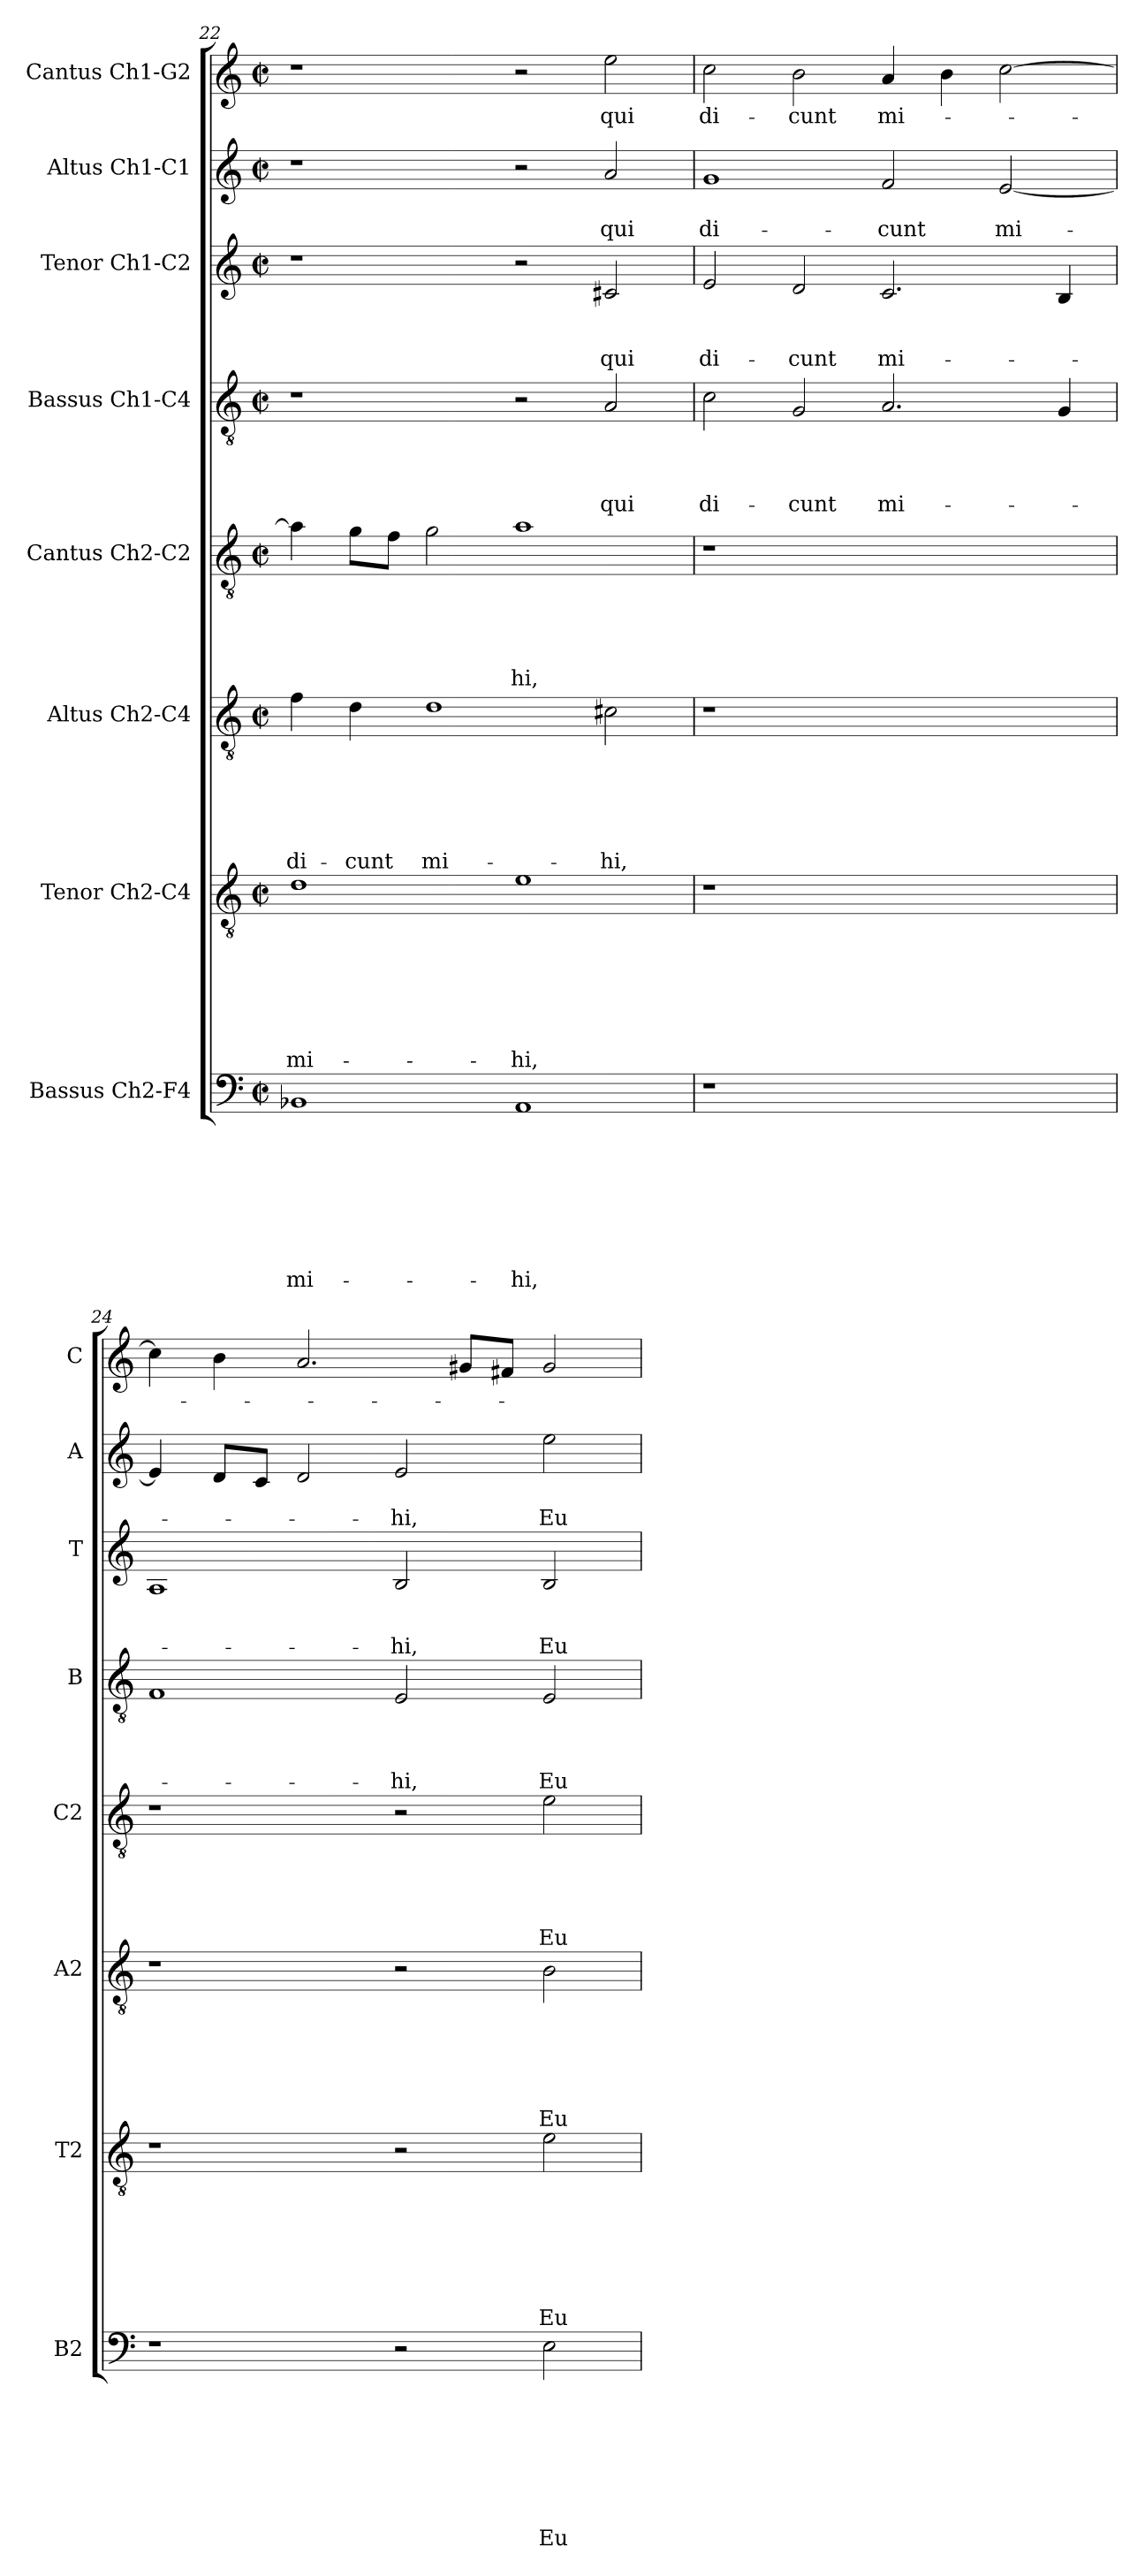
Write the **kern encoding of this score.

**kern	**text	**text	**text	**text	**text	**text	**text	**text	**kern	**text	**text	**text	**text	**text	**text	**text	**kern	**text	**text	**text	**text	**text	**text	**kern	**text	**text	**text	**text	**text	**kern	**text	**text	**text	**text	**kern	**text	**text	**text	**kern	**text	**text	**kern	**text
*part8	*part8	*part8	*part8	*part8	*part8	*part8	*part8	*part8	*part7	*part7	*part7	*part7	*part7	*part7	*part7	*part7	*part6	*part6	*part6	*part6	*part6	*part6	*part6	*part5	*part5	*part5	*part5	*part5	*part5	*part4	*part4	*part4	*part4	*part4	*part3	*part3	*part3	*part3	*part2	*part2	*part2	*part1	*part1
*staff8	*staff8	*staff8	*staff8	*staff8	*staff8	*staff8	*staff8	*staff8	*staff7	*staff7	*staff7	*staff7	*staff7	*staff7	*staff7	*staff7	*staff6	*staff6	*staff6	*staff6	*staff6	*staff6	*staff6	*staff5	*staff5	*staff5	*staff5	*staff5	*staff5	*staff4	*staff4	*staff4	*staff4	*staff4	*staff3	*staff3	*staff3	*staff3	*staff2	*staff2	*staff2	*staff1	*staff1
*I"Bassus Ch2-F4	*	*	*	*	*	*	*	*	*I"Tenor Ch2-C4	*	*	*	*	*	*	*	*I"Altus Ch2-C4	*	*	*	*	*	*	*I"Cantus Ch2-C2	*	*	*	*	*	*I"Bassus Ch1-C4	*	*	*	*	*I"Tenor Ch1-C2	*	*	*	*I"Altus Ch1-C1	*	*	*I"Cantus Ch1-G2	*
*I'B2	*	*	*	*	*	*	*	*	*I'T2	*	*	*	*	*	*	*	*I'A2	*	*	*	*	*	*	*I'C2	*	*	*	*	*	*I'B	*	*	*	*	*I'T	*	*	*	*I'A	*	*	*I'C	*
*clefF4	*	*	*	*	*	*	*	*	*clefGv2	*	*	*	*	*	*	*	*clefGv2	*	*	*	*	*	*	*clefGv2	*	*	*	*	*	*clefGv2	*	*	*	*	*clefG2	*	*	*	*clefG2	*	*	*clefG2	*
*k[]	*	*	*	*	*	*	*	*	*k[]	*	*	*	*	*	*	*	*k[]	*	*	*	*	*	*	*k[]	*	*	*	*	*	*k[]	*	*	*	*	*k[]	*	*	*	*k[]	*	*	*k[]	*
*C:	*	*	*	*	*	*	*	*	*C:	*	*	*	*	*	*	*	*C:	*	*	*	*	*	*	*C:	*	*	*	*	*	*C:	*	*	*	*	*C:	*	*	*	*C:	*	*	*C:	*
*M2/2	*	*	*	*	*	*	*	*	*M2/2	*	*	*	*	*	*	*	*M2/2	*	*	*	*	*	*	*M2/2	*	*	*	*	*	*M2/2	*	*	*	*	*M2/2	*	*	*	*M2/2	*	*	*M2/2	*
*met(c|)	*	*	*	*	*	*	*	*	*met(c|)	*	*	*	*	*	*	*	*met(c|)	*	*	*	*	*	*	*met(c|)	*	*	*	*	*	*met(c|)	*	*	*	*	*met(c|)	*	*	*	*met(c|)	*	*	*met(c|)	*
=22	=22	=22	=22	=22	=22	=22	=22	=22	=22	=22	=22	=22	=22	=22	=22	=22	=22	=22	=22	=22	=22	=22	=22	=22	=22	=22	=22	=22	=22	=22	=22	=22	=22	=22	=22	=22	=22	=22	=22	=22	=22	=22	=22
!	!	!	!	!	!	!	!	!LO:LY:b	!	!	!	!	!	!	!	!LO:LY:b	!	!	!	!	!	!	!LO:LY:b	!	!	!	!	!	!	!	!	!	!	!	!	!	!	!	!	!	!	!	!
1BB-X	.	.	.	.	.	.	.	mi-	1d	.	.	.	.	.	.	mi-	4f\	.	.	.	.	.	di-	4a\]	.	.	.	.	.	1r	.	.	.	.	1r	.	.	.	1r	.	.	1r	.
!	!	!	!	!	!	!	!	!	!	!	!	!	!	!	!	!	!	!	!	!	!	!	!LO:LY:b	!	!	!	!	!	!	!	!	!	!	!	!	!	!	!	!	!	!	!	!
.	.	.	.	.	.	.	.	.	.	.	.	.	.	.	.	.	4d\	.	.	.	.	.	-cunt	8g\L	.	.	.	.	.	.	.	.	.	.	.	.	.	.	.	.	.	.	.
.	.	.	.	.	.	.	.	.	.	.	.	.	.	.	.	.	.	.	.	.	.	.	.	8f\J	.	.	.	.	.	.	.	.	.	.	.	.	.	.	.	.	.	.	.
!	!	!	!	!	!	!	!	!	!	!	!	!	!	!	!	!	!	!	!	!	!	!	!LO:LY:b	!	!	!	!	!	!	!	!	!	!	!	!	!	!	!	!	!	!	!	!
.	.	.	.	.	.	.	.	.	.	.	.	.	.	.	.	.	1d	.	.	.	.	.	mi-	2g\	.	.	.	.	.	.	.	.	.	.	.	.	.	.	.	.	.	.	.
!	!	!	!	!	!	!	!	!LO:LY:b	!	!	!	!	!	!	!	!LO:LY:b	!	!	!	!	!	!	!	!	!	!	!	!	!LO:LY:b	!	!	!	!	!	!	!	!	!	!	!	!	!	!
1AA	.	.	.	.	.	.	.	-hi,	1e	.	.	.	.	.	.	-hi,	.	.	.	.	.	.	.	1a	.	.	.	.	-hi,	2r	.	.	.	.	2r	.	.	.	2r	.	.	2r	.
!	!	!	!	!	!	!	!	!	!	!	!	!	!	!	!	!	!	!	!	!	!	!	!LO:LY:b	!	!	!	!	!	!	!	!	!	!	!LO:LY:b	!	!	!	!LO:LY:b	!	!	!LO:LY:b	!	!LO:LY:b
.	.	.	.	.	.	.	.	.	.	.	.	.	.	.	.	.	2c#X\	.	.	.	.	.	-hi,	.	.	.	.	.	.	2A/	.	.	.	qui	2c#X/	.	.	qui	2a/	.	qui	2ee\	qui
=23	=23	=23	=23	=23	=23	=23	=23	=23	=23	=23	=23	=23	=23	=23	=23	=23	=23	=23	=23	=23	=23	=23	=23	=23	=23	=23	=23	=23	=23	=23	=23	=23	=23	=23	=23	=23	=23	=23	=23	=23	=23	=23	=23
!	!	!	!	!	!	!	!	!	!	!	!	!	!	!	!	!	!	!	!	!	!	!	!	!	!	!	!	!	!	!	!	!	!	!LO:LY:b	!	!	!	!LO:LY:b	!	!	!LO:LY:b	!	!LO:LY:b
1r	.	.	.	.	.	.	.	.	1r	.	.	.	.	.	.	.	1r	.	.	.	.	.	.	1r	.	.	.	.	.	2c\	.	.	.	di-	2e/	.	.	di-	1g	.	di-	2cc\	di-
!	!	!	!	!	!	!	!	!	!	!	!	!	!	!	!	!	!	!	!	!	!	!	!	!	!	!	!	!	!	!	!	!	!	!LO:LY:b	!	!	!	!LO:LY:b	!	!	!	!	!LO:LY:b
.	.	.	.	.	.	.	.	.	.	.	.	.	.	.	.	.	.	.	.	.	.	.	.	.	.	.	.	.	.	2G/	.	.	.	-cunt	2d/	.	.	-cunt	.	.	.	2b\	-cunt
!	!	!	!	!	!	!	!	!	!	!	!	!	!	!	!	!	!	!	!	!	!	!	!	!	!	!	!	!	!	!	!	!	!	!LO:LY:b	!	!	!	!LO:LY:b	!	!	!LO:LY:b	!	!LO:LY:b
1ryy	.	.	.	.	.	.	.	.	1ryy	.	.	.	.	.	.	.	1ryy	.	.	.	.	.	.	1ryy	.	.	.	.	.	2.A/	.	.	.	mi-	2.c/	.	.	mi-	2f/	.	-cunt	4a/	mi-
.	.	.	.	.	.	.	.	.	.	.	.	.	.	.	.	.	.	.	.	.	.	.	.	.	.	.	.	.	.	.	.	.	.	.	.	.	.	.	.	.	.	4b\	.
!	!	!	!	!	!	!	!	!	!	!	!	!	!	!	!	!	!	!	!	!	!	!	!	!	!	!	!	!	!	!	!	!	!	!	!	!	!	!	!	!	!LO:LY:b	!	!
.	.	.	.	.	.	.	.	.	.	.	.	.	.	.	.	.	.	.	.	.	.	.	.	.	.	.	.	.	.	.	.	.	.	.	.	.	.	.	[2e/	.	mi-	[2cc\	.
.	.	.	.	.	.	.	.	.	.	.	.	.	.	.	.	.	.	.	.	.	.	.	.	.	.	.	.	.	.	4G/	.	.	.	.	4B/	.	.	.	.	.	.	.	.
=24	=24	=24	=24	=24	=24	=24	=24	=24	=24	=24	=24	=24	=24	=24	=24	=24	=24	=24	=24	=24	=24	=24	=24	=24	=24	=24	=24	=24	=24	=24	=24	=24	=24	=24	=24	=24	=24	=24	=24	=24	=24	=24	=24
1r	.	.	.	.	.	.	.	.	1r	.	.	.	.	.	.	.	1r	.	.	.	.	.	.	1r	.	.	.	.	.	1F	.	.	.	.	1A	.	.	.	4e/]	.	.	4cc\]	.
.	.	.	.	.	.	.	.	.	.	.	.	.	.	.	.	.	.	.	.	.	.	.	.	.	.	.	.	.	.	.	.	.	.	.	.	.	.	.	8d/L	.	.	4b\	.
.	.	.	.	.	.	.	.	.	.	.	.	.	.	.	.	.	.	.	.	.	.	.	.	.	.	.	.	.	.	.	.	.	.	.	.	.	.	.	8c/J	.	.	.	.
.	.	.	.	.	.	.	.	.	.	.	.	.	.	.	.	.	.	.	.	.	.	.	.	.	.	.	.	.	.	.	.	.	.	.	.	.	.	.	2d/	.	.	2.a/	.
!	!	!	!	!	!	!	!	!	!	!	!	!	!	!	!	!	!	!	!	!	!	!	!	!	!	!	!	!	!	!	!	!	!	!LO:LY:b	!	!	!	!LO:LY:b	!	!	!LO:LY:b	!	!
2r	.	.	.	.	.	.	.	.	2r	.	.	.	.	.	.	.	2r	.	.	.	.	.	.	2r	.	.	.	.	.	2E/	.	.	.	-hi,	2B/	.	.	-hi,	2e/	.	-hi,	.	.
.	.	.	.	.	.	.	.	.	.	.	.	.	.	.	.	.	.	.	.	.	.	.	.	.	.	.	.	.	.	.	.	.	.	.	.	.	.	.	.	.	.	8g#X/L	.
.	.	.	.	.	.	.	.	.	.	.	.	.	.	.	.	.	.	.	.	.	.	.	.	.	.	.	.	.	.	.	.	.	.	.	.	.	.	.	.	.	.	8f#X/J	.
!	!	!	!	!	!	!	!	!LO:LY:b	!	!	!	!	!	!	!	!LO:LY:b	!	!	!	!	!	!	!LO:LY:b	!	!	!	!	!	!LO:LY:b	!	!	!	!	!LO:LY:b	!	!	!	!LO:LY:b	!	!	!LO:LY:b	!	!
2E\	.	.	.	.	.	.	.	Eu-	2e\	.	.	.	.	.	.	Eu-	2B\	.	.	.	.	.	Eu-	2e\	.	.	.	.	Eu-	2E/	.	.	.	Eu-	2B/	.	.	Eu-	2ee\	.	Eu-	2g#/	.
=	=	=	=	=	=	=	=	=	=	=	=	=	=	=	=	=	=	=	=	=	=	=	=	=	=	=	=	=	=	=	=	=	=	=	=	=	=	=	=	=	=	=	=
*-	*-	*-	*-	*-	*-	*-	*-	*-	*-	*-	*-	*-	*-	*-	*-	*-	*-	*-	*-	*-	*-	*-	*-	*-	*-	*-	*-	*-	*-	*-	*-	*-	*-	*-	*-	*-	*-	*-	*-	*-	*-	*-	*-
